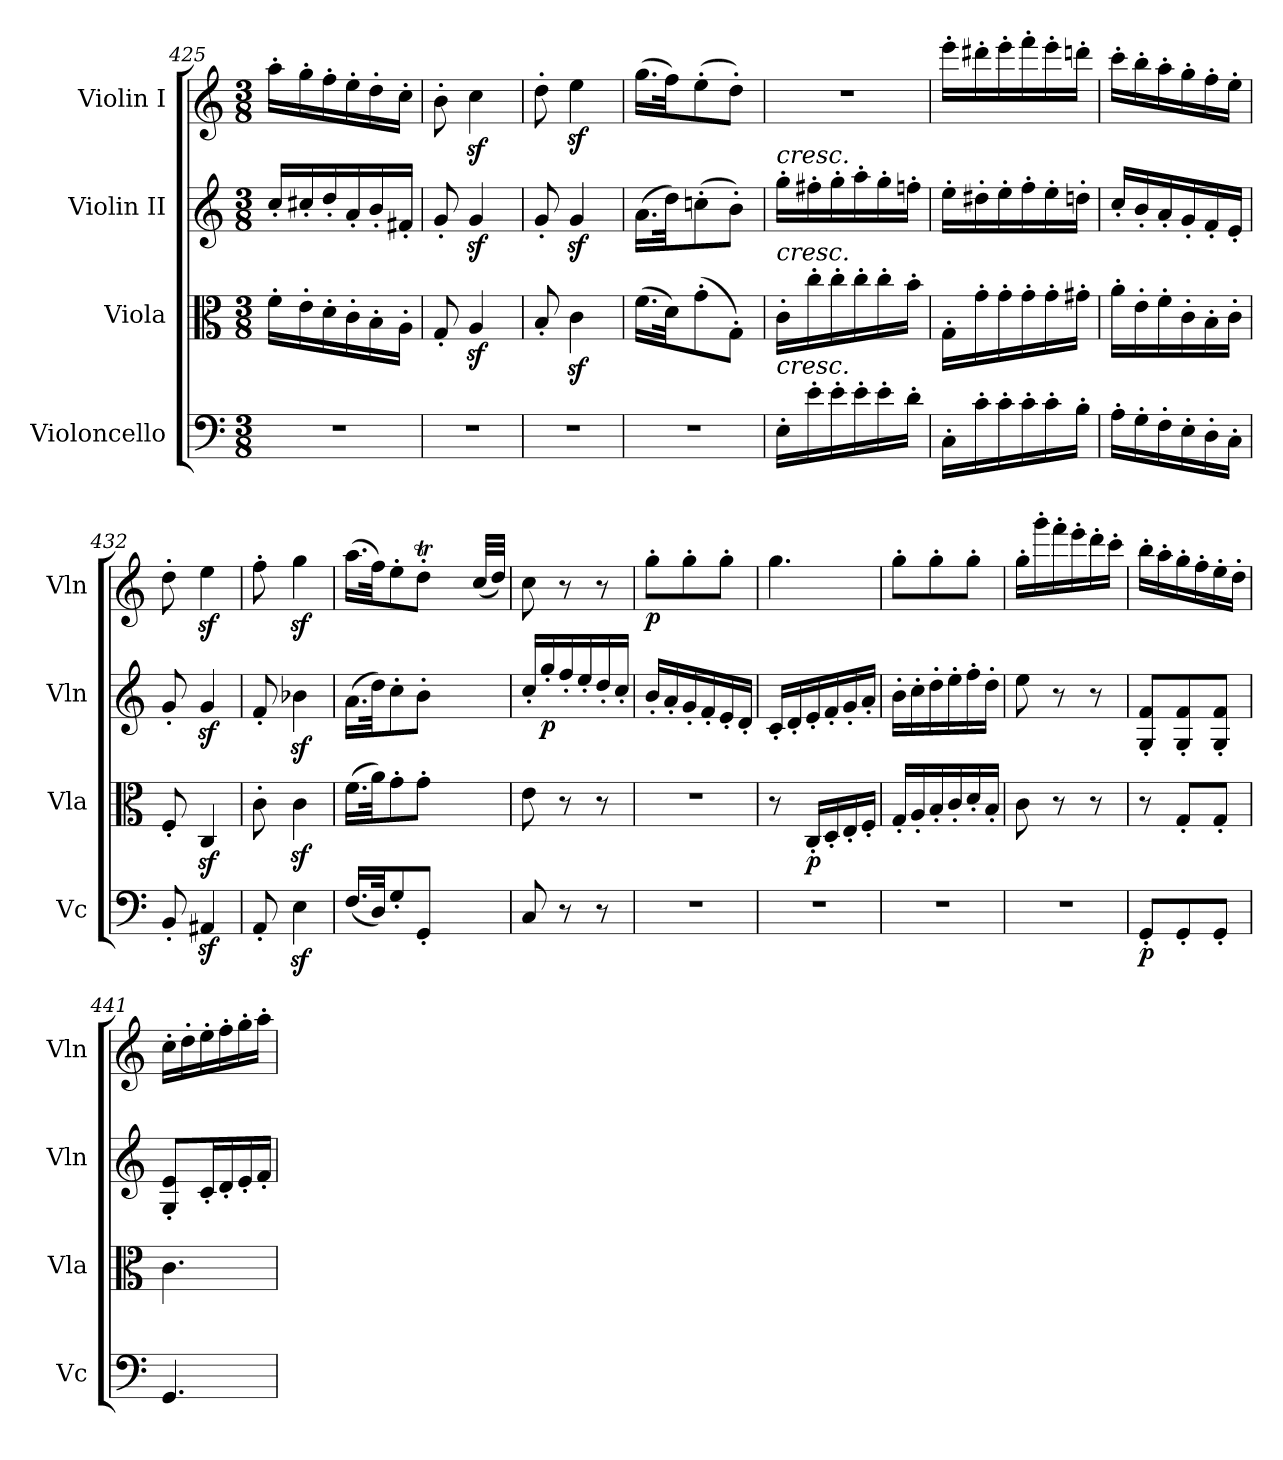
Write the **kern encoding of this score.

**kern	**dynam	**kern	**dynam	**kern	**dynam	**kern	**dynam
*part4	*part4	*part3	*part3	*part2	*part2	*part1	*part1
*staff4	*staff4	*staff3	*staff3	*staff2	*staff2	*staff1	*staff1
*I"Violoncello	*	*I"Viola	*	*I"Violin II	*	*I"Violin I	*
*I'Vc	*	*I'Vla	*	*I'Vln	*	*I'Vln	*
*clefF4	*	*clefC3	*	*clefG2	*	*clefG2	*
*k[]	*	*k[]	*	*k[]	*	*k[]	*
*M3/8	*	*M3/8	*	*M3/8	*	*M3/8	*
=425	=425	=425	=425	=425	=425	=425	=425
4.r	.	16f'\LL	.	16cc'/LL	.	16aa'\LL	.
.	.	16e'\	.	16cc#X'/	.	16gg'\	.
.	.	16d'\	.	16dd'/	.	16ff'\	.
.	.	16c'\	.	16a'/	.	16ee'\	.
.	.	16B'\	.	16b'/	.	16dd'\	.
.	.	16A'\JJ	.	16f#X'/JJ	.	16cc'\JJ	.
=426	=426	=426	=426	=426	=426	=426	=426
4.r	.	8G'/	.	8g'/	.	8b'\	.
.	.	4Az</	.	4gz</	.	4ccz<\	.
=427	=427	=427	=427	=427	=427	=427	=427
4.r	.	8B'/	.	8g'/	.	8dd'\	.
.	.	4cz<\	.	4gz</	.	4eez<\	.
=428	=428	=428	=428	=428	=428	=428	=428
4.r	.	(16.f\LL	.	(16.a\LL	.	(16.gg\LL	.
.	.	32d\JK)	.	32dd\JK)	.	32ff\JK)	.
.	.	(8g'\	.	(8ccn'\	.	(8ee'\	.
.	.	8G'\J)	.	8b'\J)	.	8dd'\J)	.
=429	=429	=429	=429	=429	=429	=429	=429
!	!	!	!	!LO:TX:a:i:t=cresc.	!	!	!
!	!	!LO:TX:a:i:t=cresc.	!	!	!	!	!
!LO:TX:a:i:t=cresc.	!	!	!	!	!	!	!
16E'\LL	.	16c'\LL	.	16gg'\LL	.	4.r	.
16e'\	.	16cc'\	.	16ff#X'\	.	.	.
16e'\	.	16cc'\	.	16gg'\	.	.	.
16e'\	.	16cc'\	.	16aa'\	.	.	.
16e'\	.	16cc'\	.	16gg'\	.	.	.
16d'\JJ	.	16b'\JJ	.	16ffn'\JJ	.	.	.
!!LO:LB:g=z
=430	=430	=430	=430	=430	=430	=430	=430
16C'\LL	.	16G'\LL	.	16ee'\LL	.	16eee'\LL	.
16c'\	.	16g'\	.	16dd#X'\	.	16ddd#X'\	.
16c'\	.	16g'\	.	16ee'\	.	16eee'\	.
16c'\	.	16g'\	.	16ff'\	.	16fff'\	.
16c'\	.	16g'\	.	16ee'\	.	16eee'\	.
16B'\JJ	.	16g#X'\JJ	.	16ddn'\JJ	.	16dddn'\JJ	.
=431	=431	=431	=431	=431	=431	=431	=431
16A'\LL	.	16a'\LL	.	16cc'/LL	.	16ccc'\LL	.
16G'\	.	16e'\	.	16b'/	.	16bb'\	.
16F'\	.	16f'\	.	16a'/	.	16aa'\	.
16E'\	.	16c'\	.	16g'/	.	16gg'\	.
16D'\	.	16B'\	.	16f'/	.	16ff'\	.
16C'\JJ	.	16c'\JJ	.	16e'/JJ	.	16ee'\JJ	.
=432	=432	=432	=432	=432	=432	=432	=432
8BB'/	.	8F'/	.	8g'/	.	8dd'\	.
4AA#Xz</	.	4Cz</	.	4gz</	.	4eez<\	.
=433	=433	=433	=433	=433	=433	=433	=433
8AA'/	.	8c'\	.	8f'/	.	8ff'\	.
4Ez<\	.	4cz<\	.	4b-Xz<\	.	4ggz<\	.
=434	=434	=434	=434	=434	=434	=434	=434
*	*	*	*	*	*	*^	*
(16.F/LL	.	(16.f\LL	.	(16.a\LL	.	(>16.aa\LL	4ryy	.
32D/JK)	.	32a\JK)	.	32dd\JK)	.	32ff\JK)	.	.
8G'/	.	8g'\	.	8cc'\	.	8ee'\	.	.
*	*	*	*	*	*	*	*Xtuplet	*
8GG'/J	.	8g'\J	.	8b'\J	.	8ddT'\J	48ddyy	.
.	.	.	.	.	.	.	48eeyy	.
.	.	.	.	.	.	.	48ddyy	.
.	.	.	.	.	.	.	(32cc/LLL	.
.	.	.	.	.	.	.	32dd/JJJ)	.
*	*	*	*	*	*	*v	*v	*
=435	=435	=435	=435	=435	=435	=435	=435
8C/	.	8e\	.	16cc'/LL	.	8cc\	.
!	!	!	!	!	!LO:DY:b	!	!
.	.	.	.	16gg'/	p	.	.
8r	.	8r	.	16ff'/	.	8r	.
.	.	.	.	16ee'/	.	.	.
8r	.	8r	.	16dd'/	.	8r	.
.	.	.	.	16cc'/JJ	.	.	.
!!LO:PB:g=z
=436	=436	=436	=436	=436	=436	=436	=436
!	!	!	!	!	!	!	!LO:DY:b
4.r	.	4.r	.	16b'/LL	.	8gg'\L	p
.	.	.	.	16a'/	.	.	.
.	.	.	.	16g'/	.	8gg'\	.
.	.	.	.	16f'/	.	.	.
.	.	.	.	16e'/	.	8gg'\J	.
.	.	.	.	16d'/JJ	.	.	.
=437	=437	=437	=437	=437	=437	=437	=437
4.r	.	8r	.	16c'/LL	.	4.gg\	.
.	.	.	.	16d'/	.	.	.
!	!	!	!LO:DY:b	!	!	!	!
.	.	16C'/LL	p	16e'/	.	.	.
.	.	16D'/	.	16f'/	.	.	.
.	.	16E'/	.	16g'/	.	.	.
.	.	16F'/JJ	.	16a'/JJ	.	.	.
=438	=438	=438	=438	=438	=438	=438	=438
4.r	.	16G'/LL	.	16b'\LL	.	8gg'\L	.
.	.	16A'/	.	16cc'\	.	.	.
.	.	16B'/	.	16dd'\	.	8gg'\	.
.	.	16c'/	.	16ee'\	.	.	.
.	.	16d'/	.	16ff'\	.	8gg'\J	.
.	.	16B'/JJ	.	16dd'\JJ	.	.	.
=439	=439	=439	=439	=439	=439	=439	=439
4.r	.	8c\	.	8ee\	.	16gg'\LL	.
.	.	.	.	.	.	16ggg'\	.
.	.	8r	.	8r	.	16fff'\	.
.	.	.	.	.	.	16eee'\	.
.	.	8r	.	8r	.	16ddd'\	.
.	.	.	.	.	.	16ccc'\JJ	.
=440	=440	=440	=440	=440	=440	=440	=440
!	!LO:DY:b	!	!	!	!	!	!
8GG'/L	p	8r	.	8G/' 8f/'L	.	16bb'\LL	.
.	.	.	.	.	.	16aa'\	.
8GG'/	.	8G'/L	.	8G/' 8f/'	.	16gg'\	.
.	.	.	.	.	.	16ff'\	.
8GG'/J	.	8G'/J	.	8G/' 8f/'J	.	16ee'\	.
.	.	.	.	.	.	16dd'\JJ	.
=441	=441	=441	=441	=441	=441	=441	=441
4.GG/	.	4.c\	.	8G/' 8e/'L	.	16cc'\LL	.
.	.	.	.	.	.	16dd'\	.
.	.	.	.	16c'/L	.	16ee'\	.
.	.	.	.	16d'/	.	16ff'\	.
.	.	.	.	16e'/	.	16gg'\	.
.	.	.	.	16f'/JJ	.	16aa'\JJ	.
=	=	=	=	=	=	=	=
*-	*-	*-	*-	*-	*-	*-	*-
